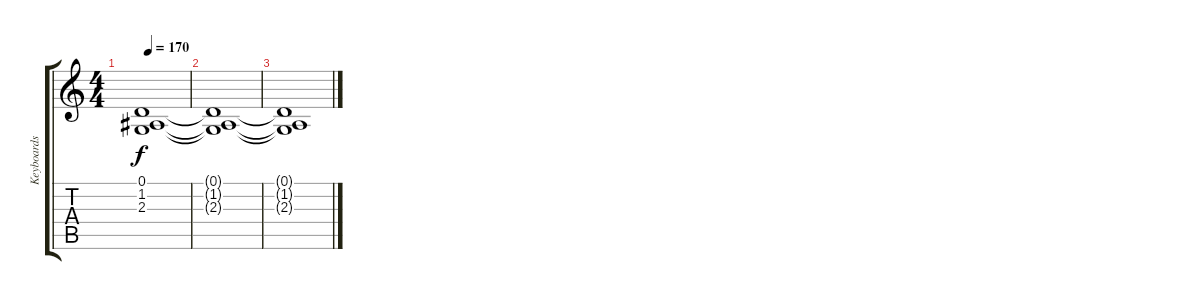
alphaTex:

\track ("Keyboards" "Keyboards") {instrument vibraphone}
\staff {score tabs}
\tuning (D4 A3 F3 C3 G2 D2) {hide}
\ts (4 4)
\tempo 170
\clef g2
\ks c
(0.1{t} 1.2{t} 2.3{t}).1{dy f} |
(0.1{t} 1.2{t} 2.3{t}).1 |
(0.1{t} 1.2{t} 2.3{t}).1
